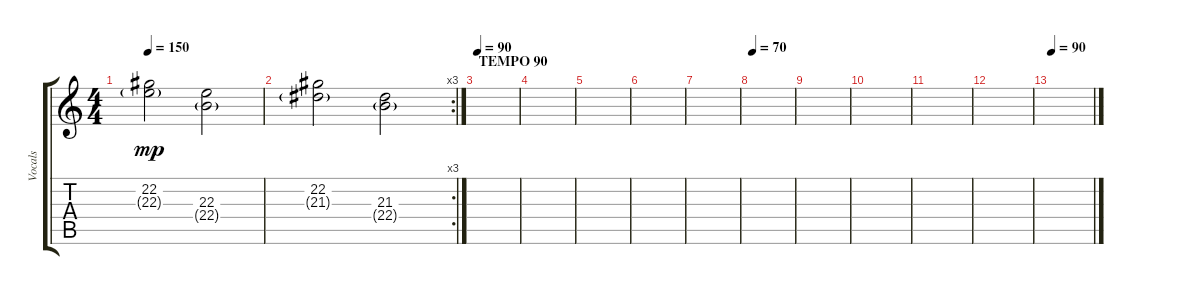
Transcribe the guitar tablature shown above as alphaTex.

\track ("Vocals" "Vocals") {instrument pad4choir}
\staff {score tabs}
\tuning (Eb4 Bb3 Gb3 Db3 Ab2 Eb2) {hide}
\ts (4 4)
\tempo 150
\clef g2
\ks c
(22.2 22.3{g}).2{dy mp} (22.3 22.4{g}).2 |
\rc 3
(22.2 21.3{g}).2 (21.3 22.4{g}).2 |
\section ("" "TEMPO 90")
\tempo 90
|
|
|
|
|
\tempo 70
|
|
|
|
|
\tempo 90
